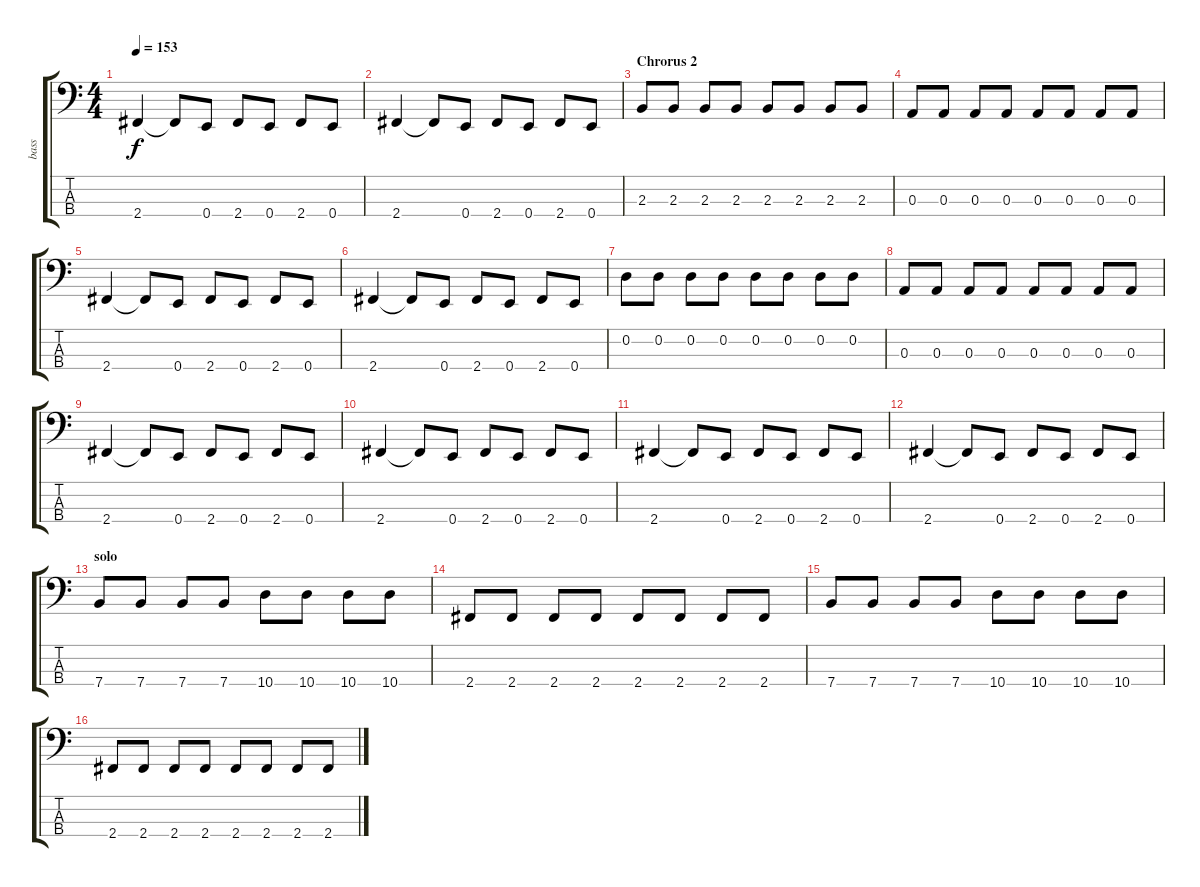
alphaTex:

\track ("bass" "bass") {instrument electricbasspick}
\staff {score tabs}
\tuning (G2 D2 A1 E1) {hide}
\ts (4 4)
\tempo 153
\clef f4
\ks c
2.4.4{dy f} 2.4{t}.8 0.4.8 2.4.8 0.4.8 2.4.8 0.4.8 |
2.4.4 2.4{t}.8 0.4.8 2.4.8 0.4.8 2.4.8 0.4.8 |
\section ("" "Chrorus 2")
2.3.8 2.3.8 2.3.8 2.3.8 2.3.8 2.3.8 2.3.8 2.3.8 |
0.3.8 0.3.8 0.3.8 0.3.8 0.3.8 0.3.8 0.3.8 0.3.8 |
2.4.4 2.4{t}.8 0.4.8 2.4.8 0.4.8 2.4.8 0.4.8 |
2.4.4 2.4{t}.8 0.4.8 2.4.8 0.4.8 2.4.8 0.4.8 |
0.2.8 0.2.8 0.2.8 0.2.8 0.2.8 0.2.8 0.2.8 0.2.8 |
0.3.8 0.3.8 0.3.8 0.3.8 0.3.8 0.3.8 0.3.8 0.3.8 |
2.4.4 2.4{t}.8 0.4.8 2.4.8 0.4.8 2.4.8 0.4.8 |
2.4.4 2.4{t}.8 0.4.8 2.4.8 0.4.8 2.4.8 0.4.8 |
2.4.4 2.4{t}.8 0.4.8 2.4.8 0.4.8 2.4.8 0.4.8 |
2.4.4 2.4{t}.8 0.4.8 2.4.8 0.4.8 2.4.8 0.4.8 |
\section ("" "solo")
7.4.8 7.4.8 7.4.8 7.4.8 10.4.8 10.4.8 10.4.8 10.4.8 |
2.4.8 2.4.8 2.4.8 2.4.8 2.4.8 2.4.8 2.4.8 2.4.8 |
7.4.8 7.4.8 7.4.8 7.4.8 10.4.8 10.4.8 10.4.8 10.4.8 |
2.4.8 2.4.8 2.4.8 2.4.8 2.4.8 2.4.8 2.4.8 2.4.8
